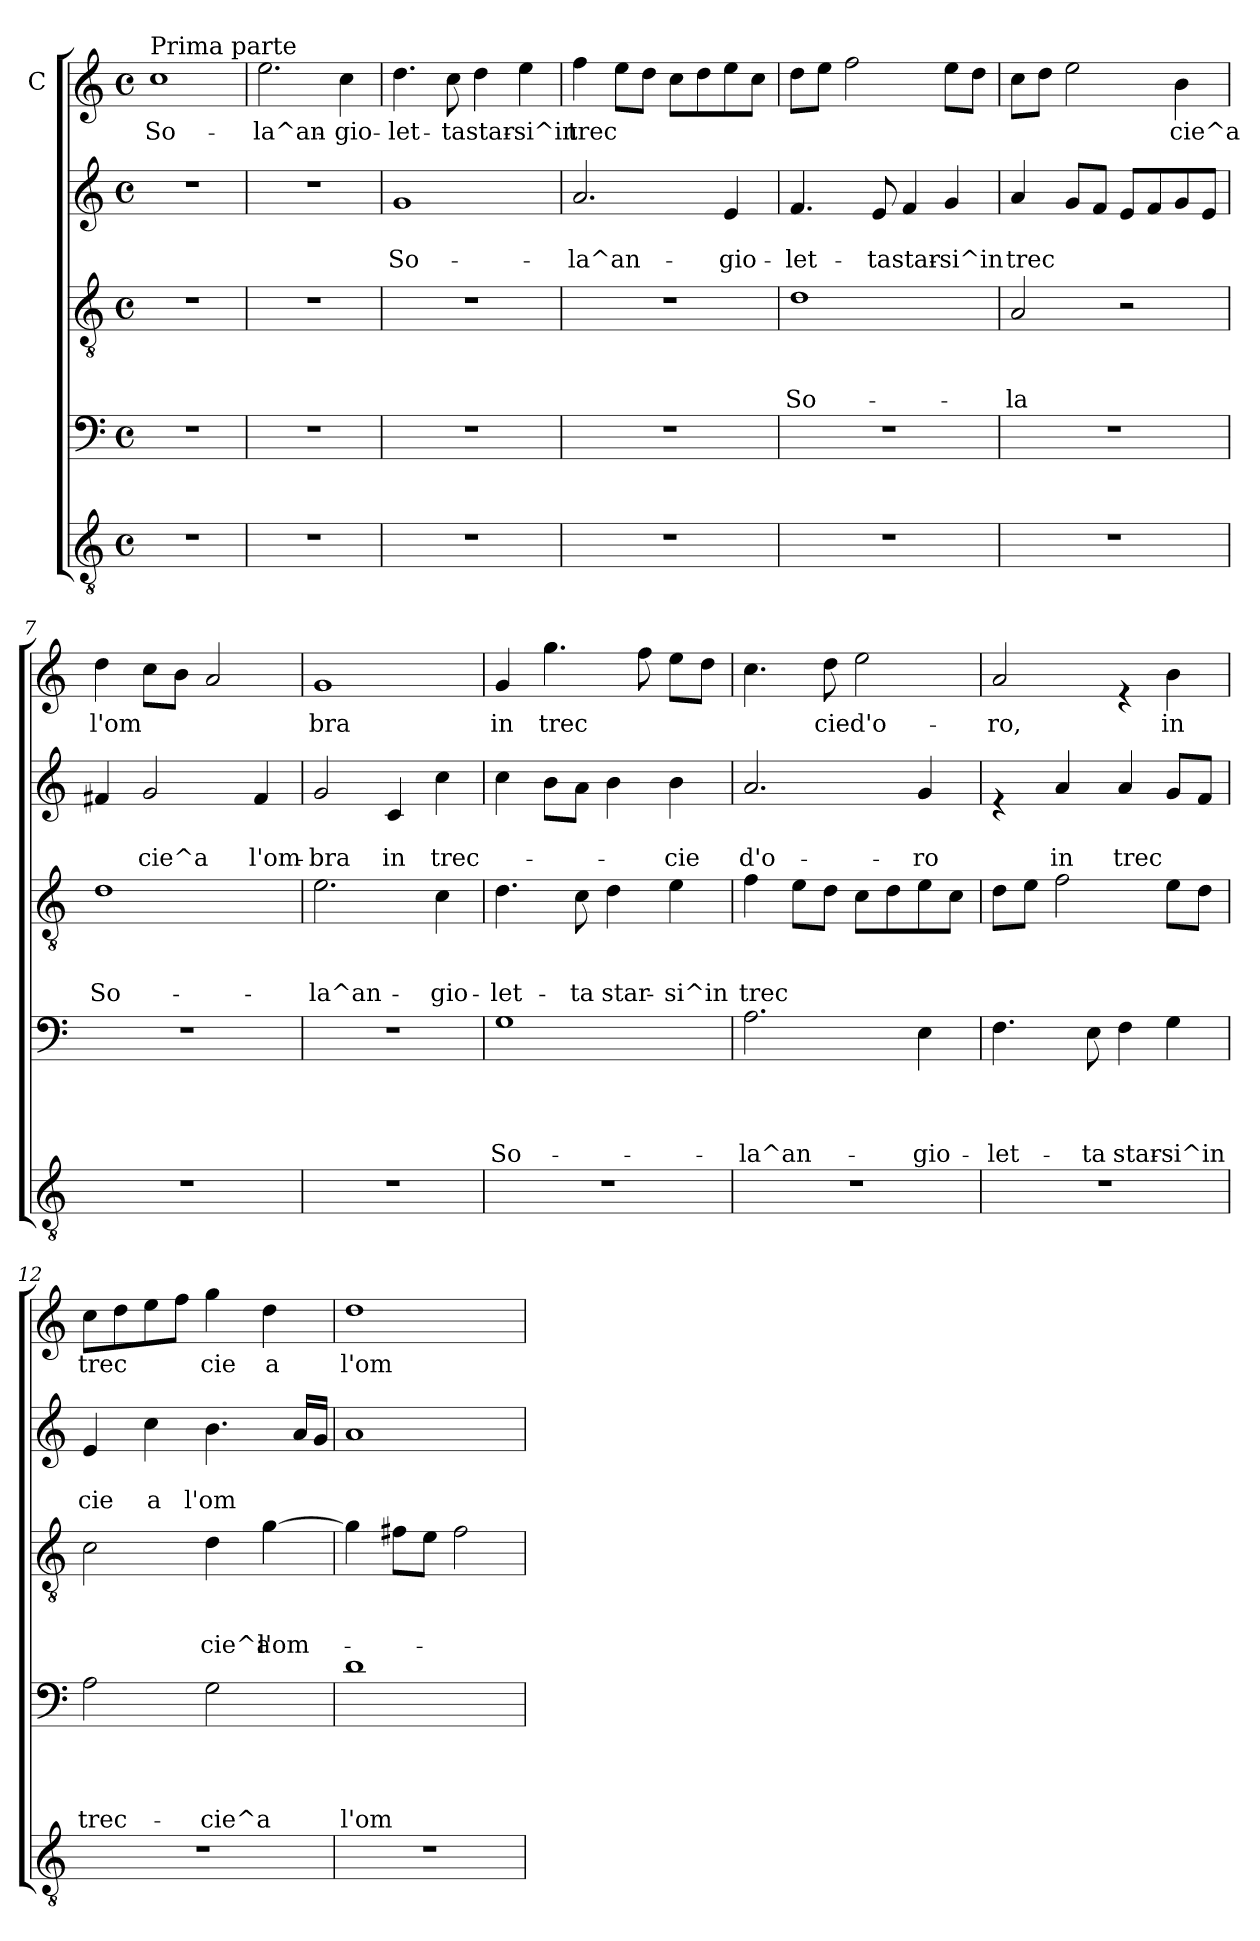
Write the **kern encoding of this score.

**kern	**kern	**text	**text	**text	**text	**kern	**text	**text	**text	**kern	**text	**text	**kern	**text
*part5	*part4	*part4	*part4	*part4	*part4	*part3	*part3	*part3	*part3	*part2	*part2	*part2	*part1	*part1
*staff5	*staff4	*staff4	*staff4	*staff4	*staff4	*staff3	*staff3	*staff3	*staff3	*staff2	*staff2	*staff2	*staff1	*staff1
*	*	*	*	*	*	*	*	*	*	*	*	*	*I"C	*
*clefGv2	*clefF4	*	*	*	*	*clefGv2	*	*	*	*clefG2	*	*	*clefG2	*
*k[]	*k[]	*	*	*	*	*k[]	*	*	*	*k[]	*	*	*k[]	*
*C:	*C:	*	*	*	*	*C:	*	*	*	*C:	*	*	*C:	*
*M4/4	*M4/4	*	*	*	*	*M4/4	*	*	*	*M4/4	*	*	*M4/4	*
*met(c)	*met(c)	*	*	*	*	*met(c)	*	*	*	*met(c)	*	*	*met(c)	*
=1	=1	=1	=1	=1	=1	=1	=1	=1	=1	=1	=1	=1	=1	=1
!	!	!	!	!	!	!	!	!	!	!	!	!	!LO:TX:a:t=Prima parte	!
!	!	!	!	!	!	!	!	!	!	!	!	!	!	!LO:LY:b
1r	1r	.	.	.	.	1r	.	.	.	1r	.	.	1cc	So-
=2	=2	=2	=2	=2	=2	=2	=2	=2	=2	=2	=2	=2	=2	=2
!	!	!	!	!	!	!	!	!	!	!	!	!	!	!LO:LY:b
1r	1r	.	.	.	.	1r	.	.	.	1r	.	.	2.ee\	-la^an-
!	!	!	!	!	!	!	!	!	!	!	!	!	!	!LO:LY:b
.	.	.	.	.	.	.	.	.	.	.	.	.	4cc\	-gio-
=3	=3	=3	=3	=3	=3	=3	=3	=3	=3	=3	=3	=3	=3	=3
!	!	!	!	!	!	!	!	!	!	!	!	!LO:LY:b	!	!LO:LY:b
1r	1r	.	.	.	.	1r	.	.	.	1g	.	So-	4.dd\	-let-
!	!	!	!	!	!	!	!	!	!	!	!	!	!	!LO:LY:b
.	.	.	.	.	.	.	.	.	.	.	.	.	8cc\	-ta
!	!	!	!	!	!	!	!	!	!	!	!	!	!	!LO:LY:b
.	.	.	.	.	.	.	.	.	.	.	.	.	4dd\	star-
!	!	!	!	!	!	!	!	!	!	!	!	!	!	!LO:LY:b
.	.	.	.	.	.	.	.	.	.	.	.	.	4ee\	-si^in
=4	=4	=4	=4	=4	=4	=4	=4	=4	=4	=4	=4	=4	=4	=4
!	!	!	!	!	!	!	!	!	!	!	!	!LO:LY:b	!	!LO:LY:b
1r	1r	.	.	.	.	1r	.	.	.	2.a/	.	-la^an-	4ff\	trec
.	.	.	.	.	.	.	.	.	.	.	.	.	8ee\L	.
.	.	.	.	.	.	.	.	.	.	.	.	.	8dd\J	.
.	.	.	.	.	.	.	.	.	.	.	.	.	8cc\L	.
.	.	.	.	.	.	.	.	.	.	.	.	.	8dd\	.
!	!	!	!	!	!	!	!	!	!	!	!	!LO:LY:b	!	!
.	.	.	.	.	.	.	.	.	.	4e/	.	-gio-	8ee\	.
.	.	.	.	.	.	.	.	.	.	.	.	.	8cc\J	.
=5	=5	=5	=5	=5	=5	=5	=5	=5	=5	=5	=5	=5	=5	=5
!	!	!	!	!	!	!	!	!	!LO:LY:b	!	!	!LO:LY:b	!	!
1r	1r	.	.	.	.	1d	.	.	So-	4.f/	.	-let-	8dd\L	.
.	.	.	.	.	.	.	.	.	.	.	.	.	8ee\J	.
.	.	.	.	.	.	.	.	.	.	.	.	.	2ff\	.
!	!	!	!	!	!	!	!	!	!	!	!	!LO:LY:b	!	!
.	.	.	.	.	.	.	.	.	.	8e/	.	-ta	.	.
!	!	!	!	!	!	!	!	!	!	!	!	!LO:LY:b	!	!
.	.	.	.	.	.	.	.	.	.	4f/	.	star-	.	.
!	!	!	!	!	!	!	!	!	!	!	!	!LO:LY:b	!	!
.	.	.	.	.	.	.	.	.	.	4g/	.	-si^in	8ee\L	.
.	.	.	.	.	.	.	.	.	.	.	.	.	8dd\J	.
!!LO:LB:g=z
=6	=6	=6	=6	=6	=6	=6	=6	=6	=6	=6	=6	=6	=6	=6
!	!	!	!	!	!	!	!	!	!LO:LY:b	!	!	!LO:LY:b	!	!
1r	1r	.	.	.	.	2A/	.	.	-la	4a/	.	trec	8cc\L	.
.	.	.	.	.	.	.	.	.	.	.	.	.	8dd\J	.
.	.	.	.	.	.	.	.	.	.	8g/L	.	.	2ee\	.
.	.	.	.	.	.	.	.	.	.	8f/J	.	.	.	.
.	.	.	.	.	.	2r	.	.	.	8e/L	.	.	.	.
.	.	.	.	.	.	.	.	.	.	8f/	.	.	.	.
!	!	!	!	!	!	!	!	!	!	!	!	!	!	!LO:LY:b
.	.	.	.	.	.	.	.	.	.	8g/	.	.	4b\	cie^a
.	.	.	.	.	.	.	.	.	.	8e/J	.	.	.	.
=7	=7	=7	=7	=7	=7	=7	=7	=7	=7	=7	=7	=7	=7	=7
!	!	!	!	!	!	!	!	!	!LO:LY:b	!	!	!	!	!LO:LY:b
1r	1r	.	.	.	.	1d	.	.	So-	4f#X/	.	.	4dd\	l'om
!	!	!	!	!	!	!	!	!	!	!	!	!LO:LY:b	!	!
.	.	.	.	.	.	.	.	.	.	2g/	.	cie^a	8cc\L	.
.	.	.	.	.	.	.	.	.	.	.	.	.	8b\J	.
.	.	.	.	.	.	.	.	.	.	.	.	.	2a/	.
!	!	!	!	!	!	!	!	!	!	!	!	!LO:LY:b	!	!
.	.	.	.	.	.	.	.	.	.	4f#/	.	l'om-	.	.
=8	=8	=8	=8	=8	=8	=8	=8	=8	=8	=8	=8	=8	=8	=8
!	!	!	!	!	!	!	!	!	!LO:LY:b	!	!	!LO:LY:b	!	!LO:LY:b
1r	1r	.	.	.	.	2.e\	.	.	-la^an-	2g/	.	-bra	1g	bra
!	!	!	!	!	!	!	!	!	!	!	!	!LO:LY:b	!	!
.	.	.	.	.	.	.	.	.	.	4c/	.	in	.	.
!	!	!	!	!	!	!	!	!	!LO:LY:b	!	!	!LO:LY:b	!	!
.	.	.	.	.	.	4c\	.	.	-gio-	4cc\	.	trec-	.	.
=9	=9	=9	=9	=9	=9	=9	=9	=9	=9	=9	=9	=9	=9	=9
!	!	!	!	!	!LO:LY:b	!	!	!	!LO:LY:b	!	!	!	!	!LO:LY:b
1r	1G	.	.	.	So-	4.d\	.	.	-let-	4cc\	.	.	4g/	in
!	!	!	!	!	!	!	!	!	!	!	!	!	!	!LO:LY:b
.	.	.	.	.	.	.	.	.	.	8b\L	.	.	4.gg\	trec
!	!	!	!	!	!	!	!	!	!LO:LY:b	!	!	!	!	!
.	.	.	.	.	.	8c\	.	.	-ta	8a\J	.	.	.	.
!	!	!	!	!	!	!	!	!	!LO:LY:b	!	!	!	!	!
.	.	.	.	.	.	4d\	.	.	star-	4b\	.	.	.	.
.	.	.	.	.	.	.	.	.	.	.	.	.	8ff\	.
!	!	!	!	!	!	!	!	!	!LO:LY:b	!	!	!LO:LY:b	!	!
.	.	.	.	.	.	4e\	.	.	-si^in	4b\	.	-cie	8ee\L	.
.	.	.	.	.	.	.	.	.	.	.	.	.	8dd\J	.
=10	=10	=10	=10	=10	=10	=10	=10	=10	=10	=10	=10	=10	=10	=10
!	!	!	!	!	!LO:LY:b	!	!	!	!LO:LY:b	!	!	!LO:LY:b	!	!
1r	2.A\	.	.	.	-la^an-	4f\	.	.	trec	2.a/	.	d'o-	4.cc\	.
.	.	.	.	.	.	8e\L	.	.	.	.	.	.	.	.
!	!	!	!	!	!	!	!	!	!	!	!	!	!	!LO:LY:b
.	.	.	.	.	.	8d\J	.	.	.	.	.	.	8dd\	cie
!	!	!	!	!	!	!	!	!	!	!	!	!	!	!LO:LY:b
.	.	.	.	.	.	8c\L	.	.	.	.	.	.	2ee\	d'o-
.	.	.	.	.	.	8d\	.	.	.	.	.	.	.	.
!	!	!	!	!	!LO:LY:b	!	!	!	!	!	!	!LO:LY:b	!	!
.	4E\	.	.	.	-gio-	8e\	.	.	.	4g/	.	-ro	.	.
.	.	.	.	.	.	8c\J	.	.	.	.	.	.	.	.
!!LO:LB:g=z
=11	=11	=11	=11	=11	=11	=11	=11	=11	=11	=11	=11	=11	=11	=11
!	!	!	!	!	!LO:LY:b	!	!	!	!	!	!	!	!	!LO:LY:b
1r	4.F\	.	.	.	-let-	8d\L	.	.	.	4re	.	.	2a/	-ro,
.	.	.	.	.	.	8e\J	.	.	.	.	.	.	.	.
!	!	!	!	!	!	!	!	!	!	!	!	!LO:LY:b	!	!
.	.	.	.	.	.	2f\	.	.	.	4a/	.	in	.	.
!	!	!	!	!	!LO:LY:b	!	!	!	!	!	!	!	!	!
.	8E\	.	.	.	-ta	.	.	.	.	.	.	.	.	.
!	!	!	!	!	!LO:LY:b	!	!	!	!	!	!	!LO:LY:b	!	!
.	4F\	.	.	.	star-	.	.	.	.	4a/	.	trec	4re	.
!	!	!	!	!	!LO:LY:b	!	!	!	!	!	!	!	!	!LO:LY:b
.	4G\	.	.	.	-si^in	8e\L	.	.	.	8g/L	.	.	4b\	in
.	.	.	.	.	.	8d\J	.	.	.	8f/J	.	.	.	.
=12	=12	=12	=12	=12	=12	=12	=12	=12	=12	=12	=12	=12	=12	=12
!	!	!	!	!	!LO:LY:b	!	!	!	!	!	!	!LO:LY:b	!	!LO:LY:b
1r	2A\	.	.	.	trec-	2c\	.	.	.	4e/	.	cie	8cc\L	trec
.	.	.	.	.	.	.	.	.	.	.	.	.	8dd\	.
!	!	!	!	!	!	!	!	!	!	!	!	!LO:LY:b	!	!
.	.	.	.	.	.	.	.	.	.	4cc\	.	a	8ee\	.
.	.	.	.	.	.	.	.	.	.	.	.	.	8ff\J	.
!	!	!	!	!	!LO:LY:b	!	!	!	!LO:LY:b	!	!	!LO:LY:b	!	!LO:LY:b
.	2G\	.	.	.	-cie^a	4d\	.	.	cie^a	4.b\	.	l'om	4gg\	cie
!	!	!	!	!	!	!	!	!	!LO:LY:b	!	!	!	!	!LO:LY:b
.	.	.	.	.	.	[>4g\	.	.	l'om-	.	.	.	4dd\	a
.	.	.	.	.	.	.	.	.	.	16a/LL	.	.	.	.
.	.	.	.	.	.	.	.	.	.	16g/JJ	.	.	.	.
=13	=13	=13	=13	=13	=13	=13	=13	=13	=13	=13	=13	=13	=13	=13
!	!	!	!	!	!LO:LY:b	!	!	!	!	!	!	!	!	!LO:LY:b
1r	1d	.	.	.	l'om-	4g\]	.	.	.	1a	.	.	1dd	l'om-
.	.	.	.	.	.	8f#X\L	.	.	.	.	.	.	.	.
.	.	.	.	.	.	8e\J	.	.	.	.	.	.	.	.
.	.	.	.	.	.	2f#\	.	.	.	.	.	.	.	.
=	=	=	=	=	=	=	=	=	=	=	=	=	=	=
*-	*-	*-	*-	*-	*-	*-	*-	*-	*-	*-	*-	*-	*-	*-
